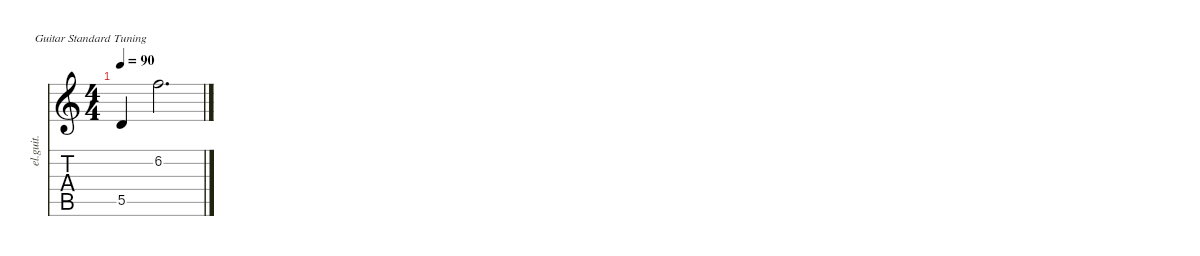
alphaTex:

\defaultSystemsLayout 4
\hideDynamics
\bracketExtendMode nobrackets
\otherSystemsTrackNameOrientation horizontal
\track ("Clean Guitar" "el.guit.") {instrument electricguitarclean}
\staff {score tabs}
\tuning (E4 B3 G3 D3 A2 E2)
\ts (4 4)
\tempo 90
\clef g2
\ks c
5.5.4{dy mf instrument electricguitarclean beam Up} 6.2.2{d beam Down}
